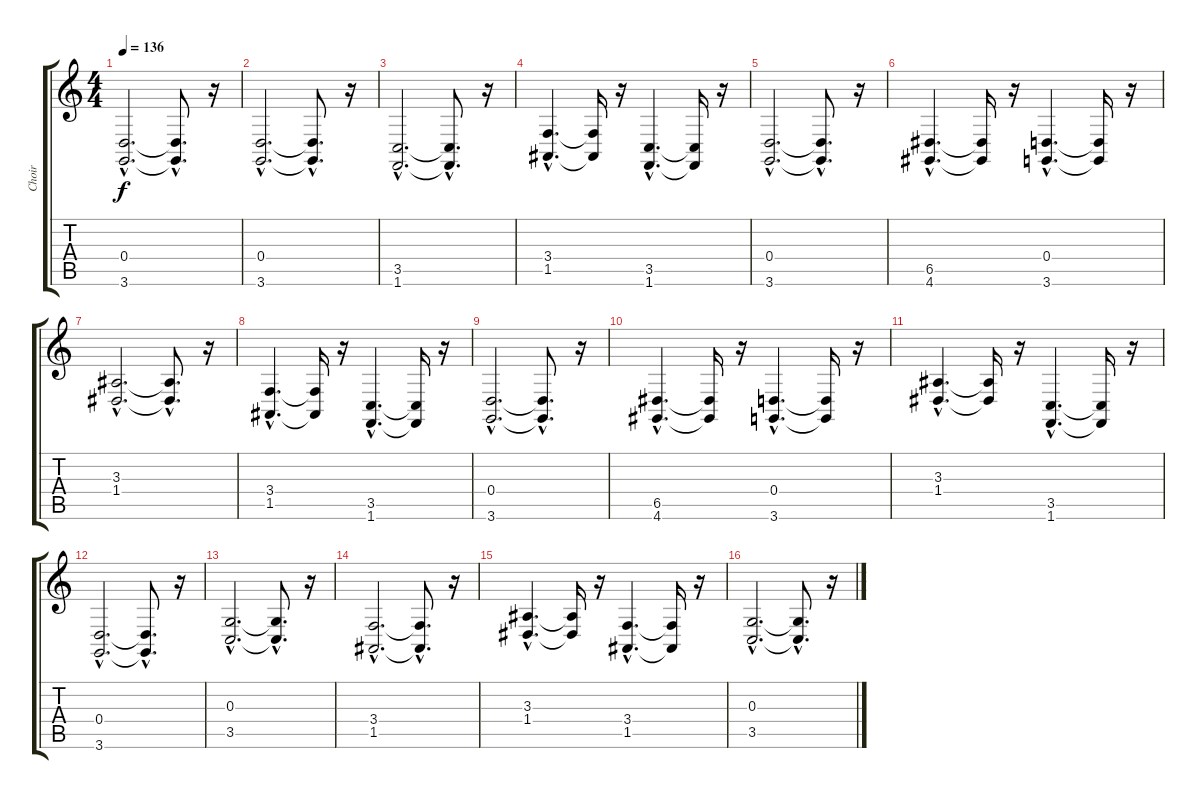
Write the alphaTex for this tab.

\track ("Choir" "Choir") {instrument synthstrings1}
\staff {score tabs}
\tuning (E4 B3 G3 D3 A2 E2) {hide}
\ts (4 4)
\tempo 136
\clef g2
\ks c
(0.4{hac} 3.6{hac}).2{d dy f} (0.4{hac t} 3.6{hac t}).8{d} r.16 |
(0.4{hac} 3.6{hac}).2{d} (0.4{hac t} 3.6{hac t}).8{d} r.16 |
(3.5{hac} 1.6{hac}).2{d} (3.5{hac t} 1.6{hac t}).8{d} r.16 |
(3.4{hac} 1.5{hac}).4{d} (3.4{t} 1.5{t}).16 r.16 (3.5{hac} 1.6{hac}).4{d} (3.5{t} 1.6{t}).16 r.16 |
(0.4{hac} 3.6{hac}).2{d} (0.4{hac t} 3.6{hac t}).8{d} r.16 |
(6.5{hac} 4.6{hac}).4{d} (6.5{t} 4.6{t}).16 r.16 (0.4{hac} 3.6{hac}).4{d} (0.4{t} 3.6{t}).16 r.16 |
(3.3{hac} 1.4{hac}).2{d} (3.3{hac t} 1.4{hac t}).8{d} r.16 |
(3.4{hac} 1.5{hac}).4{d} (3.4{t} 1.5{t}).16 r.16 (3.5{hac} 1.6{hac}).4{d} (3.5{t} 1.6{t}).16 r.16 |
(0.4{hac} 3.6{hac}).2{d} (0.4{hac t} 3.6{hac t}).8{d} r.16 |
(6.5{hac} 4.6{hac}).4{d} (6.5{t} 4.6{t}).16 r.16 (0.4{hac} 3.6{hac}).4{d} (0.4{t} 3.6{t}).16 r.16 |
(3.3{hac} 1.4{hac}).4{d} (3.3{t} 1.4{t}).16 r.16 (3.5{hac} 1.6{hac}).4{d} (3.5{t} 1.6{t}).16 r.16 |
(0.4{hac} 3.6{hac}).2{d} (0.4{hac t} 3.6{hac t}).8{d} r.16 |
(0.3{hac} 3.5{hac}).2{d} (0.3{hac t} 3.5{hac t}).8{d} r.16 |
(3.4{hac} 1.5{hac}).2{d} (3.4{hac t} 1.5{hac t}).8{d} r.16 |
(3.3{hac} 1.4{hac}).4{d} (3.3{t} 1.4{t}).16 r.16 (3.4{hac} 1.5{hac}).4{d} (3.4{t} 1.5{t}).16 r.16 |
(0.3{hac} 3.5{hac}).2{d} (0.3{hac t} 3.5{hac t}).8{d} r.16
